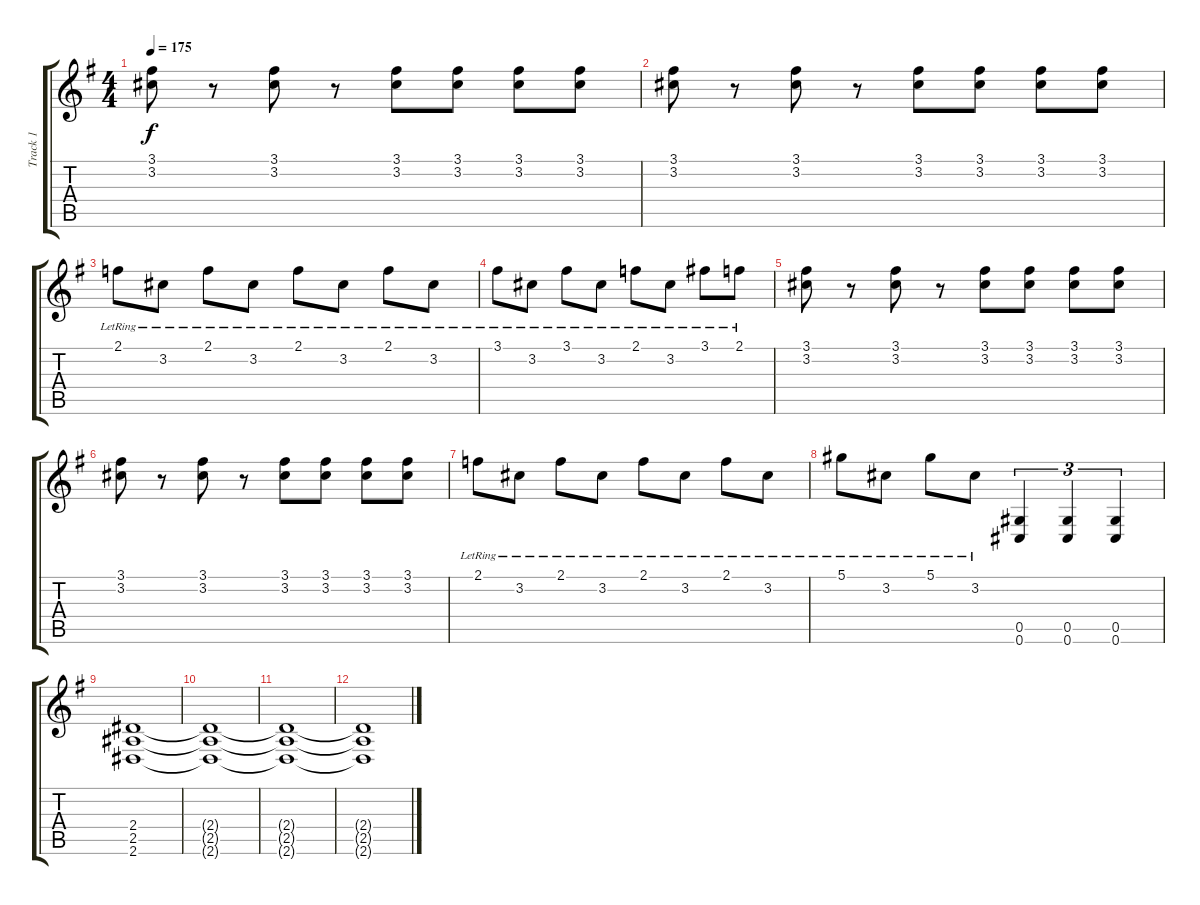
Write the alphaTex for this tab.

\track ("Track 1" "Track 1") {instrument distortionguitar}
\staff {score tabs}
\tuning (Eb4 Bb3 Gb3 Db3 Ab2 Db2) {hide}
\ts (4 4)
\tempo 175
\clef g2
\ks g
(3.1 3.2).8{dy f} r.8 (3.1 3.2).8 r.8 (3.1 3.2).8 (3.1 3.2).8 (3.1 3.2).8 (3.1 3.2).8 |
(3.1 3.2).8 r.8 (3.1 3.2).8 r.8 (3.1 3.2).8 (3.1 3.2).8 (3.1 3.2).8 (3.1 3.2).8 |
2.1{lr}.8 3.2{lr}.8 2.1{lr}.8 3.2{lr}.8 2.1{lr}.8 3.2{lr}.8 2.1{lr}.8 3.2{lr}.8 |
3.1{lr}.8 3.2{lr}.8 3.1{lr}.8 3.2{lr}.8 2.1{lr}.8 3.2{lr}.8 3.1{lr}.8 2.1{lr}.8 |
(3.1 3.2).8 r.8 (3.1 3.2).8 r.8 (3.1 3.2).8 (3.1 3.2).8 (3.1 3.2).8 (3.1 3.2).8 |
(3.1 3.2).8 r.8 (3.1 3.2).8 r.8 (3.1 3.2).8 (3.1 3.2).8 (3.1 3.2).8 (3.1 3.2).8 |
2.1{lr}.8 3.2{lr}.8 2.1{lr}.8 3.2{lr}.8 2.1{lr}.8 3.2{lr}.8 2.1{lr}.8 3.2{lr}.8 |
5.1{lr}.8 3.2{lr}.8 5.1{lr}.8 3.2{lr}.8 (0.5 0.6).4{tu (3 2)} (0.5 0.6).4{tu (3 2)} (0.5 0.6).4{tu (3 2)} |
(2.4 2.5 2.6).1 |
(2.4{t} 2.5{t} 2.6{t}).1 |
(2.4{t} 2.5{t} 2.6{t}).1 |
(2.4{t} 2.5{t} 2.6{t}).1
